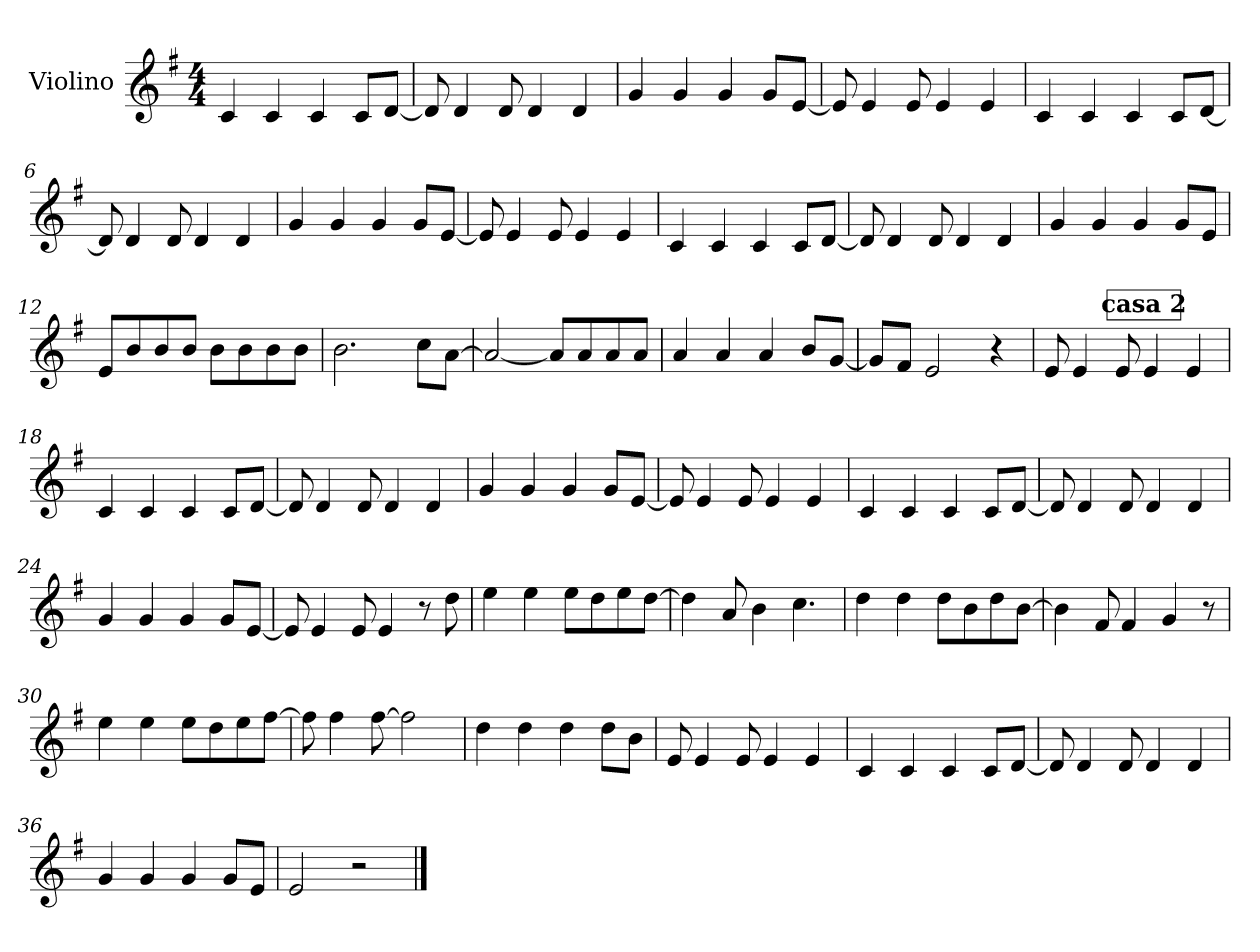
**kern
*part1
*staff1
*I"Violino
*I'Vln.
*clefG2
*k[f#]
*M4/4
*MM130
=1
4c/
4c/
4c/
8c/L
[8d/J
=2
8d/]
4d/
8d/
4d/
4d/
=3
4g/
4g/
4g/
8g/L
[8e/J
=4
8e/]
4e/
8e/
4e/
4e/
=5
4c/
4c/
4c/
8c/L
[8d/J
=6
8d/]
4d/
8d/
4d/
4d/
!!LO:LB:g=z
=7
4g/
4g/
4g/
8g/L
[8e/J
=8
8e/]
4e/
8e/
4e/
4e/
=9
4c/
4c/
4c/
8c/L
[8d/J
=10
8d/]
4d/
8d/
4d/
4d/
=11
4g/
4g/
4g/
8g/L
8e/J
=12
8e/L
8b/
8b/
8b/J
8b\L
8b\
8b\
8b\J
=13
2.b\
8cc\L
[8a\J
!!LO:LB:g=z
=14
2a/_
8a/L]
8a/
8a/
8a/J
=15
4a/
4a/
4a/
8b/L
[8g/J
=16
8g/L]
8f#/J
2e/
4r
!!LO:REH:place=s1:a:B:fs=14:t=casa 2:qo=2
=17
8e/
4e/
8e/
4e/
4e/
=18
4c/
4c/
4c/
8c/L
[8d/J
=19
8d/]
4d/
8d/
4d/
4d/
=20
4g/
4g/
4g/
8g/L
[8e/J
!!LO:LB:g=z
=21
8e/]
4e/
8e/
4e/
4e/
=22
4c/
4c/
4c/
8c/L
[8d/J
=23
8d/]
4d/
8d/
4d/
4d/
=24
4g/
4g/
4g/
8g/L
[8e/J
=25
8e/]
4e/
8e/
4e/
8r
8dd\
=26
4ee\
4ee\
8ee\L
8dd\
8ee\
[8dd\J
!!LO:LB:g=z
=27
4dd\]
8a/
4b\
4.cc\
=28
4dd\
4dd\
8dd\L
8b\
8dd\
[8b\J
=29
4b\]
8f#/
4f#/
4g/
8r
=30
4ee\
4ee\
8ee\L
8dd\
8ee\
[8ff#\J
=31
8ff#\]
4ff#\
[8ff#\
2ff#\]
=32
4dd\
4dd\
4dd\
8dd\L
8b\J
=33
8e/
4e/
8e/
4e/
4e/
!!LO:LB:g=z
=34
4c/
4c/
4c/
8c/L
[8d/J
=35
8d/]
4d/
8d/
4d/
4d/
=36
4g/
4g/
4g/
8g/L
8e/J
=37
2e/
2r
==
*-
